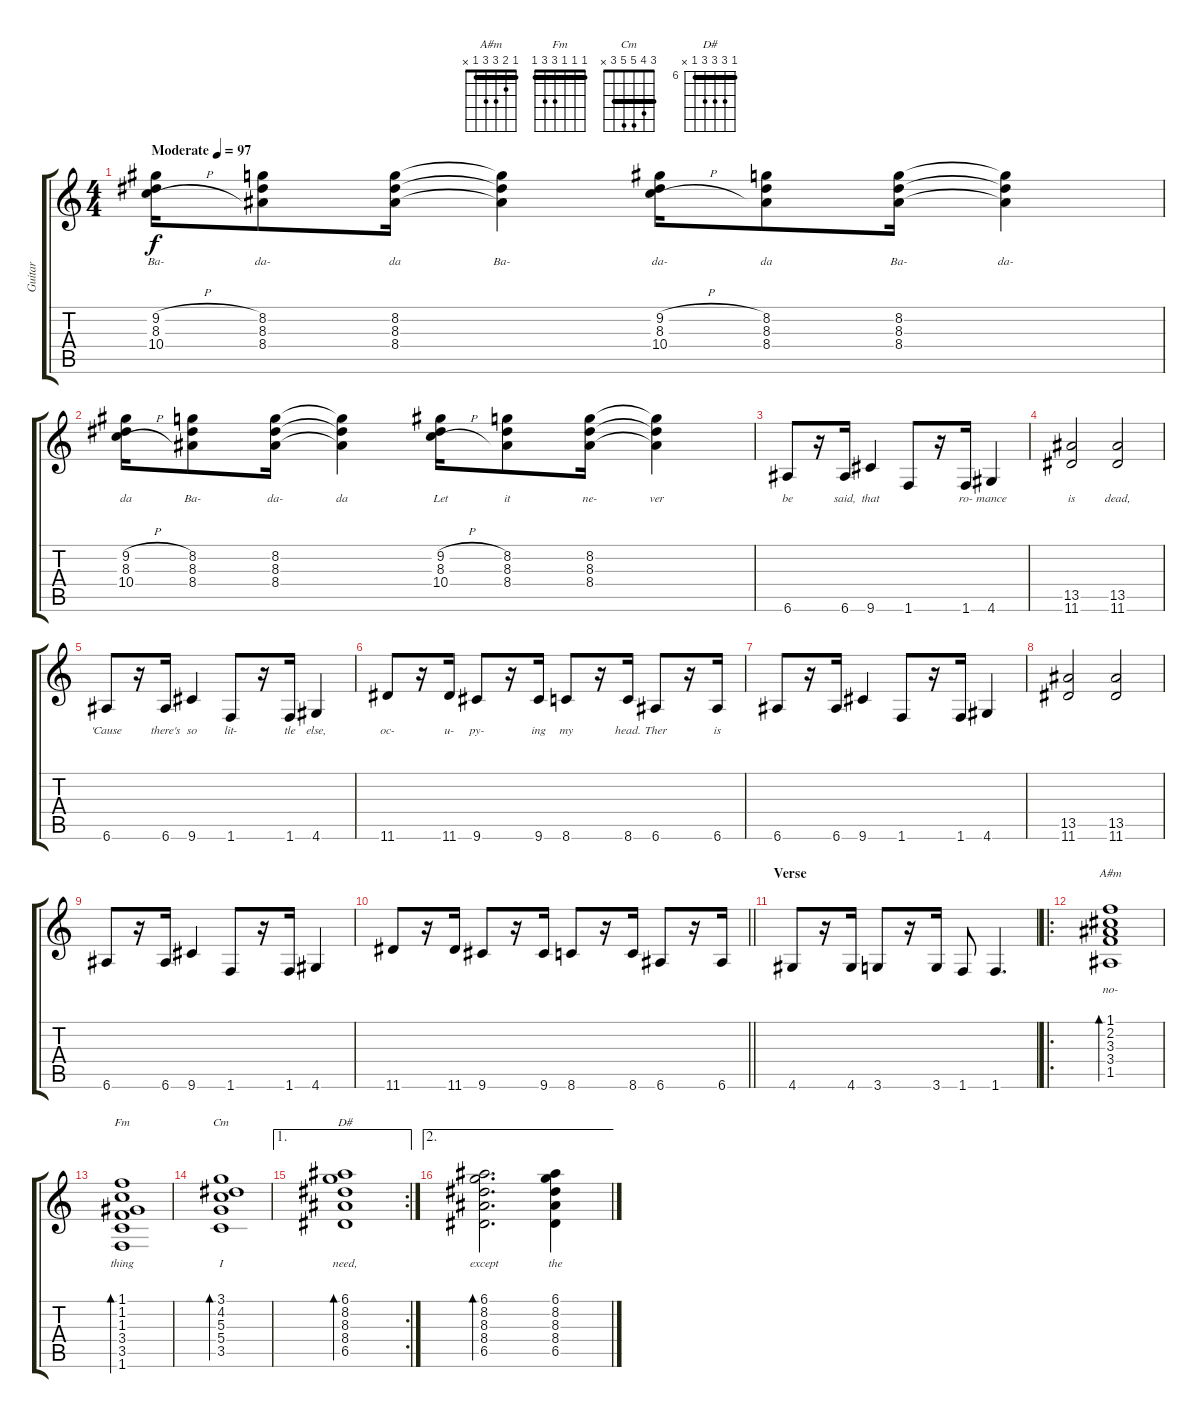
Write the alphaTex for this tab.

\track ("Guitar" "Guitar") {instrument overdrivenguitar}
\staff {score tabs}
\tuning (E4 B3 G3 D3 A2 E2) {hide}
\chord ("A#m" 1 2 3 3 1 x) {barre 1}
\chord ("Fm" 1 1 1 3 3 1) {barre 1}
\chord ("Cm" 3 4 5 5 3 x) {barre 3}
\chord ("D#" 6 8 8 8 6 x) {firstfret 6 barre 6}
\ts (4 4)
\tempo (97 "Moderate")
\clef g2
\ks c
(9.2{h} 8.3 10.4{h}).16{lyrics (0 "Ba-") lyrics (1 "") lyrics (2 "") lyrics (3 "") lyrics (4 "") dy f instrument overdrivenguitar} (8.2 8.3 8.4).8{lyrics (0 "da-") lyrics (1 "") lyrics (2 "") lyrics (3 "") lyrics (4 "")} (8.2 8.3 8.4).16{lyrics (0 "da") lyrics (1 "") lyrics (2 "") lyrics (3 "") lyrics (4 "")} (8.2{t} 8.3{t} 8.4{t}).4{lyrics (0 "Ba-") lyrics (1 "") lyrics (2 "") lyrics (3 "") lyrics (4 "")} (9.2{h} 8.3 10.4{h}).16{lyrics (0 "da-") lyrics (1 "") lyrics (2 "") lyrics (3 "") lyrics (4 "")} (8.2 8.3 8.4).8{lyrics (0 "da") lyrics (1 "") lyrics (2 "") lyrics (3 "") lyrics (4 "")} (8.2 8.3 8.4).16{lyrics (0 "Ba-") lyrics (1 "") lyrics (2 "") lyrics (3 "") lyrics (4 "")} (8.2{t} 8.3{t} 8.4{t}).4{lyrics (0 "da-") lyrics (1 "") lyrics (2 "") lyrics (3 "") lyrics (4 "")} |
(9.2{h} 8.3 10.4{h}).16{lyrics (0 "da") lyrics (1 "") lyrics (2 "") lyrics (3 "") lyrics (4 "")} (8.2 8.3 8.4).8{lyrics (0 "Ba-") lyrics (1 "") lyrics (2 "") lyrics (3 "") lyrics (4 "")} (8.2 8.3 8.4).16{lyrics (0 "da-") lyrics (1 "") lyrics (2 "") lyrics (3 "") lyrics (4 "")} (8.2{t} 8.3{t} 8.4{t}).4{lyrics (0 "da") lyrics (1 "") lyrics (2 "") lyrics (3 "") lyrics (4 "")} (9.2{h} 8.3 10.4{h}).16{lyrics (0 "Let") lyrics (1 "") lyrics (2 "") lyrics (3 "") lyrics (4 "")} (8.2 8.3 8.4).8{lyrics (0 "it") lyrics (1 "") lyrics (2 "") lyrics (3 "") lyrics (4 "")} (8.2 8.3 8.4).16{lyrics (0 "ne-") lyrics (1 "") lyrics (2 "") lyrics (3 "") lyrics (4 "")} (8.2{t} 8.3{t} 8.4{t}).4{lyrics (0 "ver") lyrics (1 "") lyrics (2 "") lyrics (3 "") lyrics (4 "")} |
6.6.8{lyrics (0 "be") lyrics (1 "") lyrics (2 "") lyrics (3 "") lyrics (4 "")} r.16 6.6.16{lyrics (0 "said,") lyrics (1 "") lyrics (2 "") lyrics (3 "") lyrics (4 "")} 9.6.4{lyrics (0 "that") lyrics (1 "") lyrics (2 "") lyrics (3 "") lyrics (4 "")} 1.6.8{lyrics (0 "") lyrics (1 "") lyrics (2 "") lyrics (3 "") lyrics (4 "")} r.16 1.6.16{lyrics (0 "ro-") lyrics (1 "") lyrics (2 "") lyrics (3 "") lyrics (4 "")} 4.6.4{lyrics (0 "mance") lyrics (1 "") lyrics (2 "") lyrics (3 "") lyrics (4 "")} |
(13.5 11.6).2{lyrics (0 "is") lyrics (1 "") lyrics (2 "") lyrics (3 "") lyrics (4 "")} (13.5 11.6).2{lyrics (0 "dead,") lyrics (1 "") lyrics (2 "") lyrics (3 "") lyrics (4 "")} |
6.6.8{lyrics (0 "'Cause") lyrics (1 "") lyrics (2 "") lyrics (3 "") lyrics (4 "")} r.16 6.6.16{lyrics (0 "there's") lyrics (1 "") lyrics (2 "") lyrics (3 "") lyrics (4 "")} 9.6.4{lyrics (0 "so") lyrics (1 "") lyrics (2 "") lyrics (3 "") lyrics (4 "")} 1.6.8{lyrics (0 "lit-") lyrics (1 "") lyrics (2 "") lyrics (3 "") lyrics (4 "")} r.16 1.6.16{lyrics (0 "tle") lyrics (1 "") lyrics (2 "") lyrics (3 "") lyrics (4 "")} 4.6.4{lyrics (0 "else,") lyrics (1 "") lyrics (2 "") lyrics (3 "") lyrics (4 "")} |
11.6.8{lyrics (0 "oc-") lyrics (1 "") lyrics (2 "") lyrics (3 "") lyrics (4 "")} r.16 11.6.16{lyrics (0 "u-") lyrics (1 "") lyrics (2 "") lyrics (3 "") lyrics (4 "")} 9.6.8{lyrics (0 "py-") lyrics (1 "") lyrics (2 "") lyrics (3 "") lyrics (4 "")} r.16 9.6.16{lyrics (0 "ing") lyrics (1 "") lyrics (2 "") lyrics (3 "") lyrics (4 "")} 8.6.8{lyrics (0 "my") lyrics (1 "") lyrics (2 "") lyrics (3 "") lyrics (4 "")} r.16 8.6.16{lyrics (0 "head.") lyrics (1 "") lyrics (2 "") lyrics (3 "") lyrics (4 "")} 6.6.8{lyrics (0 "Ther") lyrics (1 "") lyrics (2 "") lyrics (3 "") lyrics (4 "")} r.16 6.6.16{lyrics (0 "is") lyrics (1 "") lyrics (2 "") lyrics (3 "") lyrics (4 "")} |
6.6.8 r.16 6.6.16 9.6.4 1.6.8 r.16 1.6.16 4.6.4 |
(13.5 11.6).2 (13.5 11.6).2 |
6.6.8 r.16 6.6.16 9.6.4 1.6.8 r.16 1.6.16 4.6.4 |
\barLineRight lightlight
11.6.8 r.16 11.6.16 9.6.8 r.16 9.6.16 8.6.8 r.16 8.6.16 6.6.8 r.16 6.6.16 |
\section ("" "Verse")
4.6.8 r.16 4.6.16 3.6.8 r.16 3.6.16 1.6.8 1.6.4{d} |
\ro
(1.1 2.2 3.3 3.4 1.5).1{bd 120 ch "A#m" lyrics (0 "") lyrics (1 "no-") lyrics (2 "") lyrics (3 "") lyrics (4 "")} |
(1.1 1.2 1.3 3.4 3.5 1.6).1{bd 120 ch "Fm" lyrics (0 "") lyrics (1 "thing") lyrics (2 "") lyrics (3 "") lyrics (4 "")} |
(3.1 4.2 5.3 5.4 3.5).1{bd 120 ch "Cm" lyrics (0 "") lyrics (1 "I") lyrics (2 "") lyrics (3 "") lyrics (4 "")} |
\ae 1
\rc 2
(6.1 8.2 8.3 8.4 6.5).1{bd 120 ch "D#" lyrics (0 "") lyrics (1 "need,") lyrics (2 "") lyrics (3 "") lyrics (4 "")} |
\ae 2
(6.1 8.2 8.3 8.4 6.5).2{d bd 120 lyrics (0 "") lyrics (1 "except") lyrics (2 "") lyrics (3 "") lyrics (4 "")} (6.1 8.2 8.3 8.4 6.5).4{lyrics (0 "") lyrics (1 "the") lyrics (2 "") lyrics (3 "") lyrics (4 "")}
